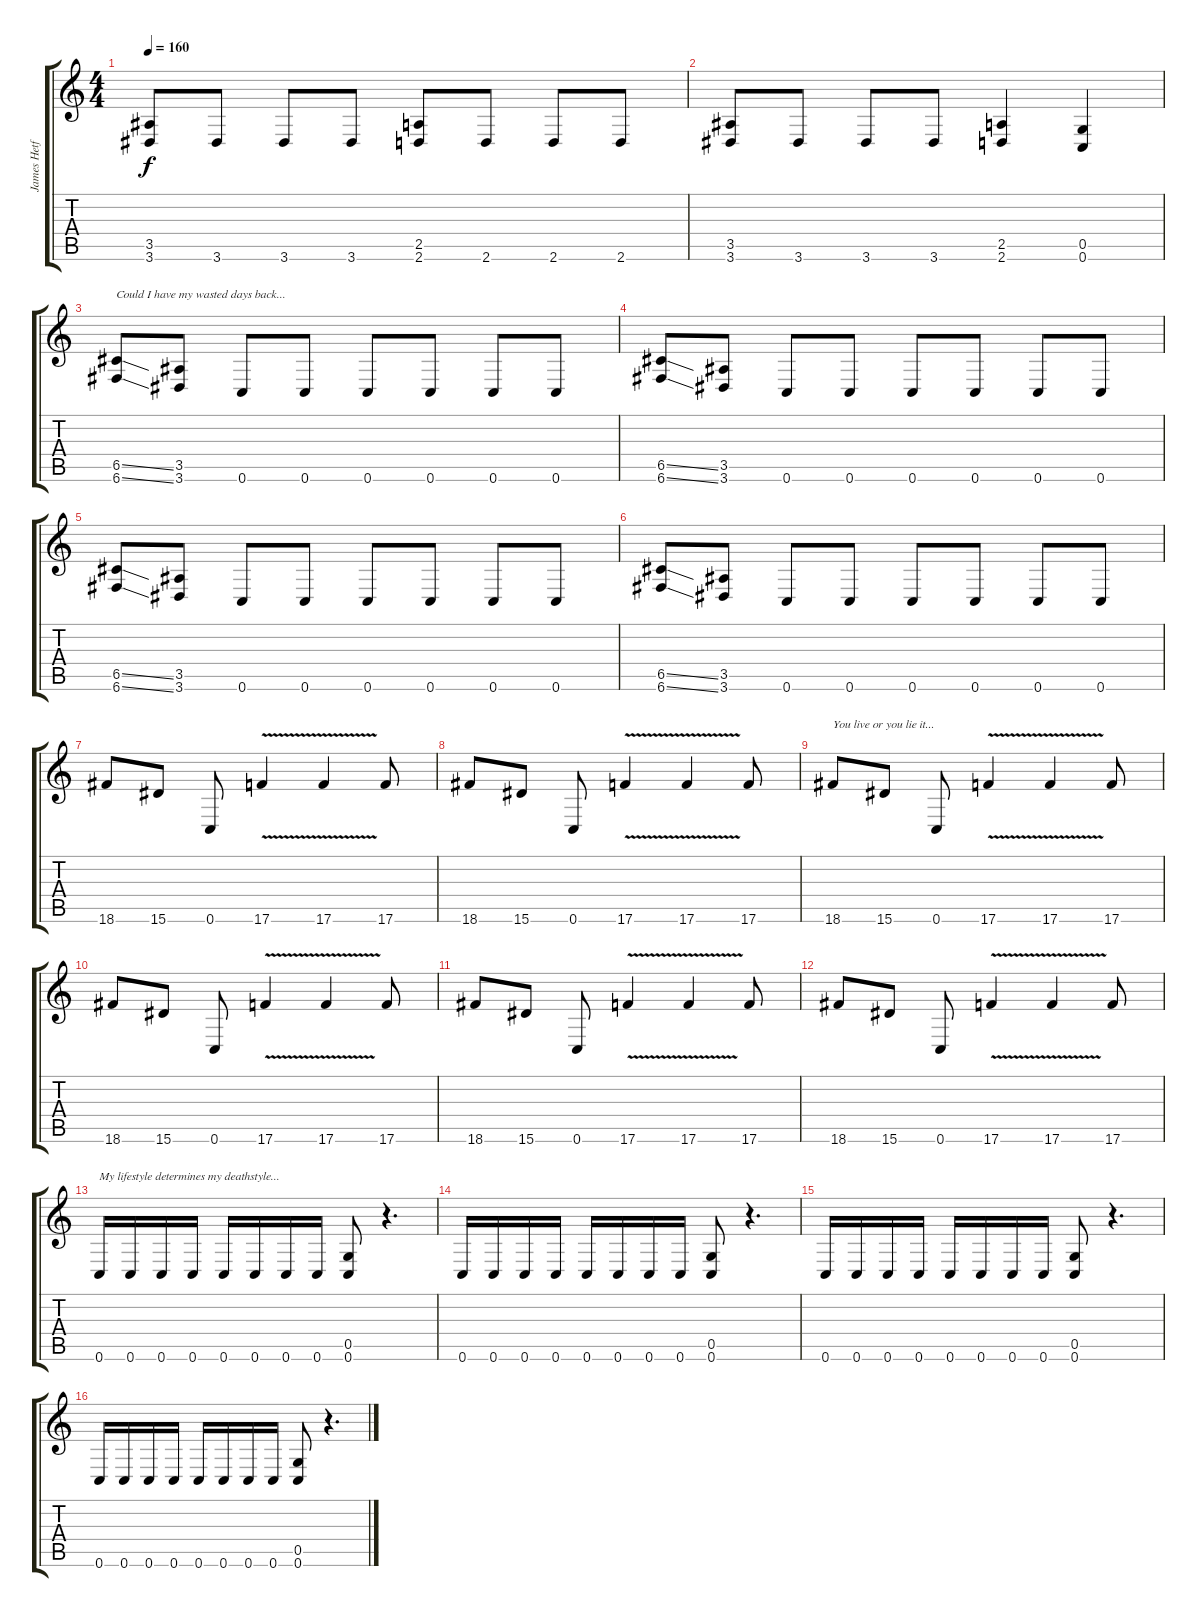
\track ("James Hetfield" "James Hetf") {instrument distortionguitar}
\staff {score tabs}
\tuning (D4 A3 F3 C3 G2 C2) {hide}
\ts (4 4)
\tempo 160
\clef g2
\ks c
(3.5 3.6).8{dy f} 3.6.8 3.6.8 3.6.8 (2.5 2.6).8 2.6.8 2.6.8 2.6.8 |
(3.5 3.6).8 3.6.8 3.6.8 3.6.8 (2.5 2.6).4 (0.5 0.6).4 |
(6.5{ss} 6.6{ss}).8{txt "Could I have my wasted days back..."} (3.5 3.6).8 0.6.8 0.6.8 0.6.8 0.6.8 0.6.8 0.6.8 |
(6.5{ss} 6.6{ss}).8 (3.5 3.6).8 0.6.8 0.6.8 0.6.8 0.6.8 0.6.8 0.6.8 |
(6.5{ss} 6.6{ss}).8 (3.5 3.6).8 0.6.8 0.6.8 0.6.8 0.6.8 0.6.8 0.6.8 |
(6.5{ss} 6.6{ss}).8 (3.5 3.6).8 0.6.8 0.6.8 0.6.8 0.6.8 0.6.8 0.6.8 |
18.6.8{instrument electricguitarmuted} 15.6.8 0.6.8 17.6{v}.4 17.6{v}.4 17.6.8 |
18.6.8 15.6.8 0.6.8 17.6{v}.4 17.6{v}.4 17.6.8 |
18.6.8{txt "You live or you lie it..." instrument distortionguitar} 15.6.8 0.6.8 17.6{v}.4 17.6{v}.4 17.6.8 |
18.6.8 15.6.8 0.6.8 17.6{v}.4 17.6{v}.4 17.6.8 |
18.6.8{instrument electricguitarmuted} 15.6.8 0.6.8 17.6{v}.4 17.6{v}.4 17.6.8 |
18.6.8 15.6.8 0.6.8 17.6{v}.4 17.6{v}.4 17.6.8 |
0.6.16{txt "My lifestyle determines my deathstyle..." instrument overdrivenguitar} 0.6.16 0.6.16 0.6.16 0.6.16 0.6.16 0.6.16 0.6.16 (0.5 0.6).8 r.4{d} |
0.6.16 0.6.16 0.6.16 0.6.16 0.6.16 0.6.16 0.6.16 0.6.16 (0.5 0.6).8 r.4{d} |
0.6.16 0.6.16 0.6.16 0.6.16 0.6.16 0.6.16 0.6.16 0.6.16 (0.5 0.6).8 r.4{d} |
0.6.16 0.6.16 0.6.16 0.6.16 0.6.16 0.6.16 0.6.16 0.6.16 (0.5 0.6).8 r.4{d}
